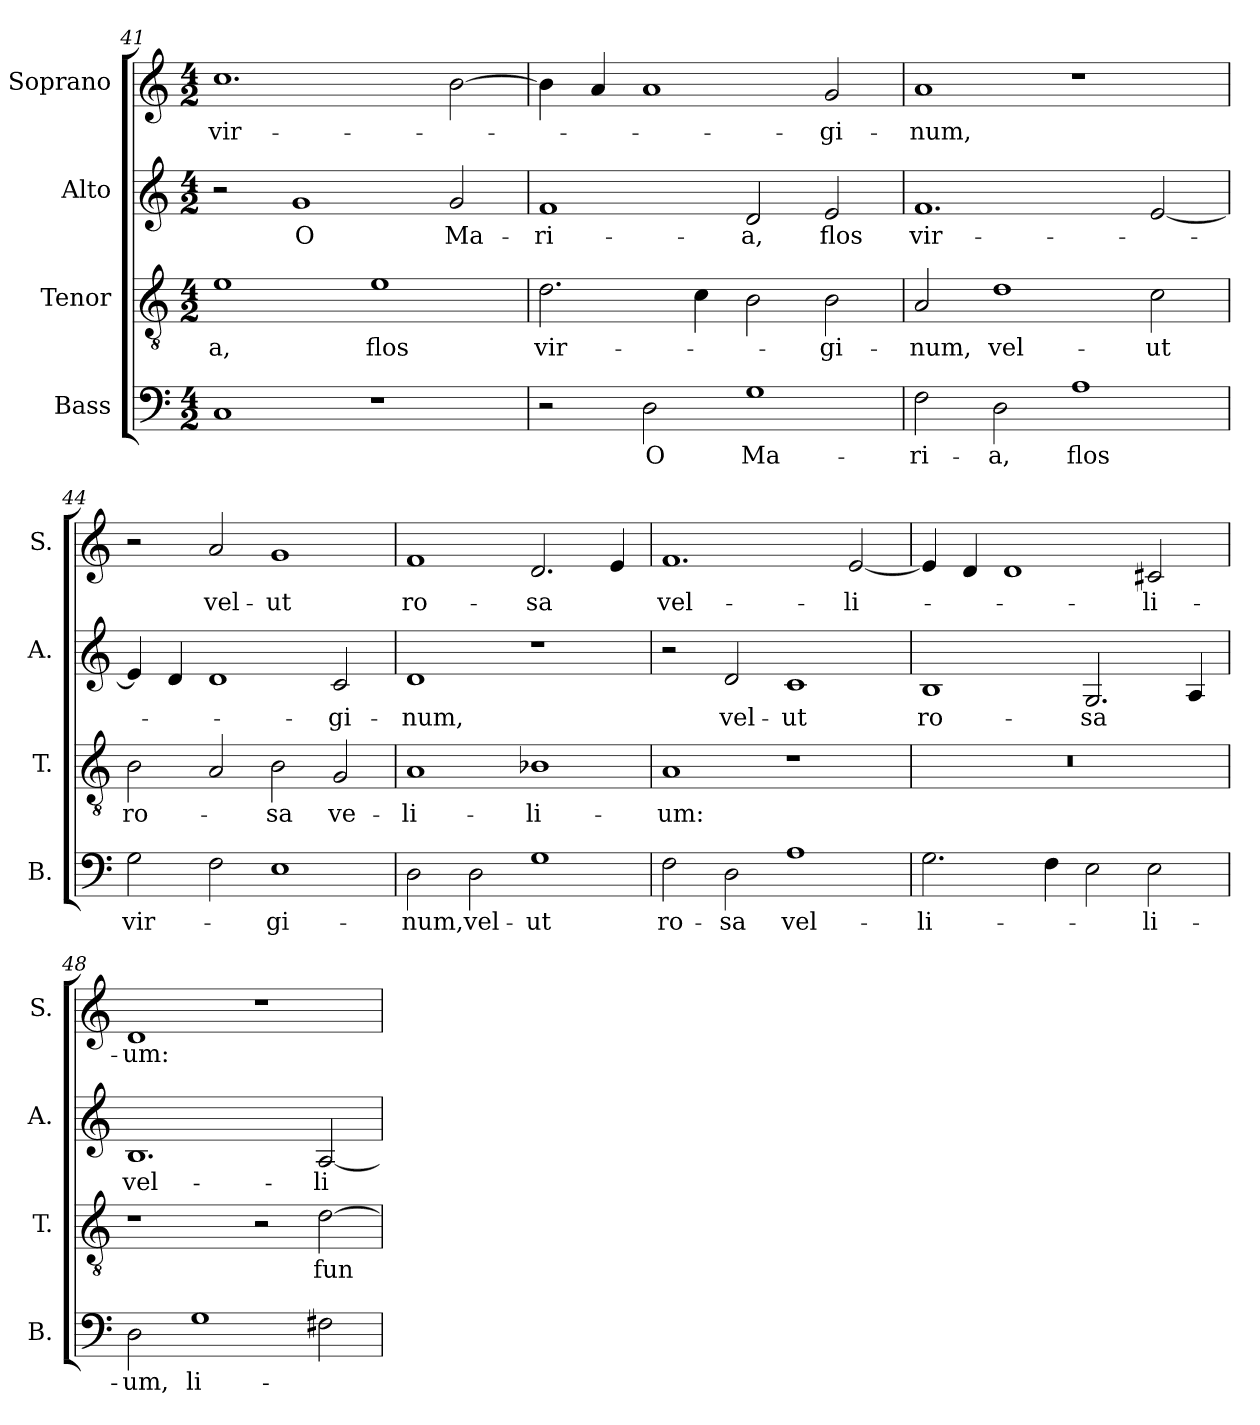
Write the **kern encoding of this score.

**kern	**text	**kern	**text	**kern	**text	**kern	**text
*part4	*part4	*part3	*part3	*part2	*part2	*part1	*part1
*staff4	*staff4	*staff3	*staff3	*staff2	*staff2	*staff1	*staff1
*I"Bass	*	*I"Tenor	*	*I"Alto	*	*I"Soprano	*
*I'B.	*	*I'T.	*	*I'A.	*	*I'S.	*
!!LO:LB:g=z
*clefF4	*	*clefGv2	*	*clefG2	*	*clefG2	*
*	*	*ITrd7c12	*	*	*	*	*
*k[]	*	*k[]	*	*k[]	*	*k[]	*
*C:	*	*C:	*	*C:	*	*C:	*
*M4/2	*	*M4/2	*	*M4/2	*	*M4/2	*
=41	=41	=41	=41	=41	=41	=41	=41
!	!	!	!LO:LY:b:color=#000000	!	!	!	!
!	!	!	!	!	!	!	!LO:LY:b:color=#000000
1Ci	.	1Ei	-a,	2r	.	1.cci	vir-
!	!	!	!	!	!LO:LY:b:color=#000000	!	!
.	.	.	.	1gi	O	.	.
!	!	!	!LO:LY:b:color=#000000	!	!	!	!
1r	.	1Ei	flos	.	.	.	.
!	!	!	!	!	!LO:LY:b:color=#000000	!	!
.	.	.	.	2gi/	Ma-	[2bi\	.
=42	=42	=42	=42	=42	=42	=42	=42
!	!	!	!LO:LY:b:color=#000000	!	!	!	!
!	!	!	!	!	!LO:LY:b:color=#000000	!	!
2r	.	2.Di\	vir-	1fi	-ri-	4bi\]	.
.	.	.	.	.	.	4ai/	.
!	!LO:LY:b:color=#000000	!	!	!	!	!	!
2Di\	O	.	.	.	.	1ai	.
.	.	4Ci\	.	.	.	.	.
!	!LO:LY:b:color=#000000	!	!	!	!	!	!
!	!	!	!	!	!LO:LY:b:color=#000000	!	!
1Gi	Ma-	2BBi\	.	2di/	-a,	.	.
!	!	!	!LO:LY:b:color=#000000	!	!	!	!
!	!	!	!	!	!LO:LY:b:color=#000000	!	!
!	!	!	!	!	!	!	!LO:LY:b:color=#000000
.	.	2BBi\	-gi-	2ei/	flos	2gi/	-gi-
=43	=43	=43	=43	=43	=43	=43	=43
!	!LO:LY:b:color=#000000	!	!	!	!	!	!
!	!	!	!LO:LY:b:color=#000000	!	!	!	!
!	!	!	!	!	!LO:LY:b:color=#000000	!	!
!	!	!	!	!	!	!	!LO:LY:b:color=#000000
2Fi\	-ri-	2AAi/	-num,	1.fi	vir-	1ai	-num,
!	!LO:LY:b:color=#000000	!	!	!	!	!	!
!	!	!	!LO:LY:b:color=#000000	!	!	!	!
2Di\	-a,	1Di	vel-	.	.	.	.
!	!LO:LY:b:color=#000000	!	!	!	!	!	!
1Ai	flos	.	.	.	.	1r	.
!	!	!	!LO:LY:b:color=#000000	!	!	!	!
.	.	2Ci\	-ut	[2ei/	.	.	.
=44	=44	=44	=44	=44	=44	=44	=44
!	!LO:LY:b:color=#000000	!	!	!	!	!	!
!	!	!	!LO:LY:b:color=#000000	!	!	!	!
2Gi\	vir-	2BBi\	ro-	4ei/]	.	2r	.
.	.	.	.	4di/	.	.	.
!	!	!	!	!	!	!	!LO:LY:b:color=#000000
2Fi\	.	2AAi/	.	1di	.	2ai/	vel-
!	!LO:LY:b:color=#000000	!	!	!	!	!	!
!	!	!	!LO:LY:b:color=#000000	!	!	!	!
!	!	!	!	!	!	!	!LO:LY:b:color=#000000
1Ei	-gi-	2BBi\	-sa	.	.	1gi	-ut
!	!	!	!LO:LY:b:color=#000000	!	!	!	!
!	!	!	!	!	!LO:LY:b:color=#000000	!	!
.	.	2GGi/	ve-	2ci/	-gi-	.	.
=45	=45	=45	=45	=45	=45	=45	=45
!	!LO:LY:b:color=#000000	!	!	!	!	!	!
!	!	!	!LO:LY:b:color=#000000	!	!	!	!
!	!	!	!	!	!LO:LY:b:color=#000000	!	!
!	!	!	!	!	!	!	!LO:LY:b:color=#000000
2Di\	-num,	1AAi	-li-	1di	-num,	1fi	ro-
!	!LO:LY:b:color=#000000	!	!	!	!	!	!
2Di\	vel-	.	.	.	.	.	.
!	!LO:LY:b:color=#000000	!	!	!	!	!	!
!	!	!	!LO:LY:b:color=#000000	!	!	!	!
!	!	!	!	!	!	!	!LO:LY:b:color=#000000
1Gi	-ut	1BB-Xi	-li-	1r	.	2.di/	-sa
.	.	.	.	.	.	4ei/	.
=46	=46	=46	=46	=46	=46	=46	=46
!	!LO:LY:b:color=#000000	!	!	!	!	!	!
!	!	!	!LO:LY:b:color=#000000	!	!	!	!
!	!	!	!	!	!	!	!LO:LY:b:color=#000000
2Fi\	ro-	1AAi	-um:	2r	.	1.fi	vel-
!	!LO:LY:b:color=#000000	!	!	!	!	!	!
!	!	!	!	!	!LO:LY:b:color=#000000	!	!
2Di\	-sa	.	.	2di/	vel-	.	.
!	!LO:LY:b:color=#000000	!	!	!	!	!	!
!	!	!	!	!	!LO:LY:b:color=#000000	!	!
1Ai	vel-	1r	.	1ci	-ut	.	.
!	!	!	!	!	!	!	!LO:LY:b:color=#000000
.	.	.	.	.	.	[2ei/	-li-
=47	=47	=47	=47	=47	=47	=47	=47
!	!LO:LY:b:color=#000000	!LO:N:vis=1	!	!	!	!	!
!	!	!	!	!	!LO:LY:b:color=#000000	!	!
2.Gi\	-li-	0r	.	1Bi	ro-	4ei/]	.
.	.	.	.	.	.	4di/	.
.	.	.	.	.	.	1di	.
4Fi\	.	.	.	.	.	.	.
!	!	!	!	!	!LO:LY:b:color=#000000	!	!
2Ei\	.	.	.	2.Gi/	-sa	.	.
!	!LO:LY:b:color=#000000	!	!	!	!	!	!
!	!	!	!	!	!	!	!LO:LY:b:color=#000000
2Ei\	-li-	.	.	.	.	2c#Xi/	-li-
.	.	.	.	4Ai/	.	.	.
!!LO:PB:g=z
=48	=48	=48	=48	=48	=48	=48	=48
!	!LO:LY:b:color=#000000	!	!	!	!	!	!
!	!	!	!	!	!LO:LY:b:color=#000000	!	!
!	!	!	!	!	!	!	!LO:LY:b:color=#000000
2Di\	-um,	1r	.	1.Bi	vel-	1di	-um:
!	!LO:LY:b:color=#000000	!	!	!	!	!	!
1Gi	li-	.	.	.	.	.	.
.	.	2r	.	.	.	1r	.
!	!	!	!LO:LY:b:color=#000000	!	!	!	!
!	!	!	!	!	!LO:LY:b:color=#000000	!	!
2F#Xi\	.	[2Di\	fun-	[2Ai/	-li-	.	.
=	=	=	=	=	=	=	=
*-	*-	*-	*-	*-	*-	*-	*-
